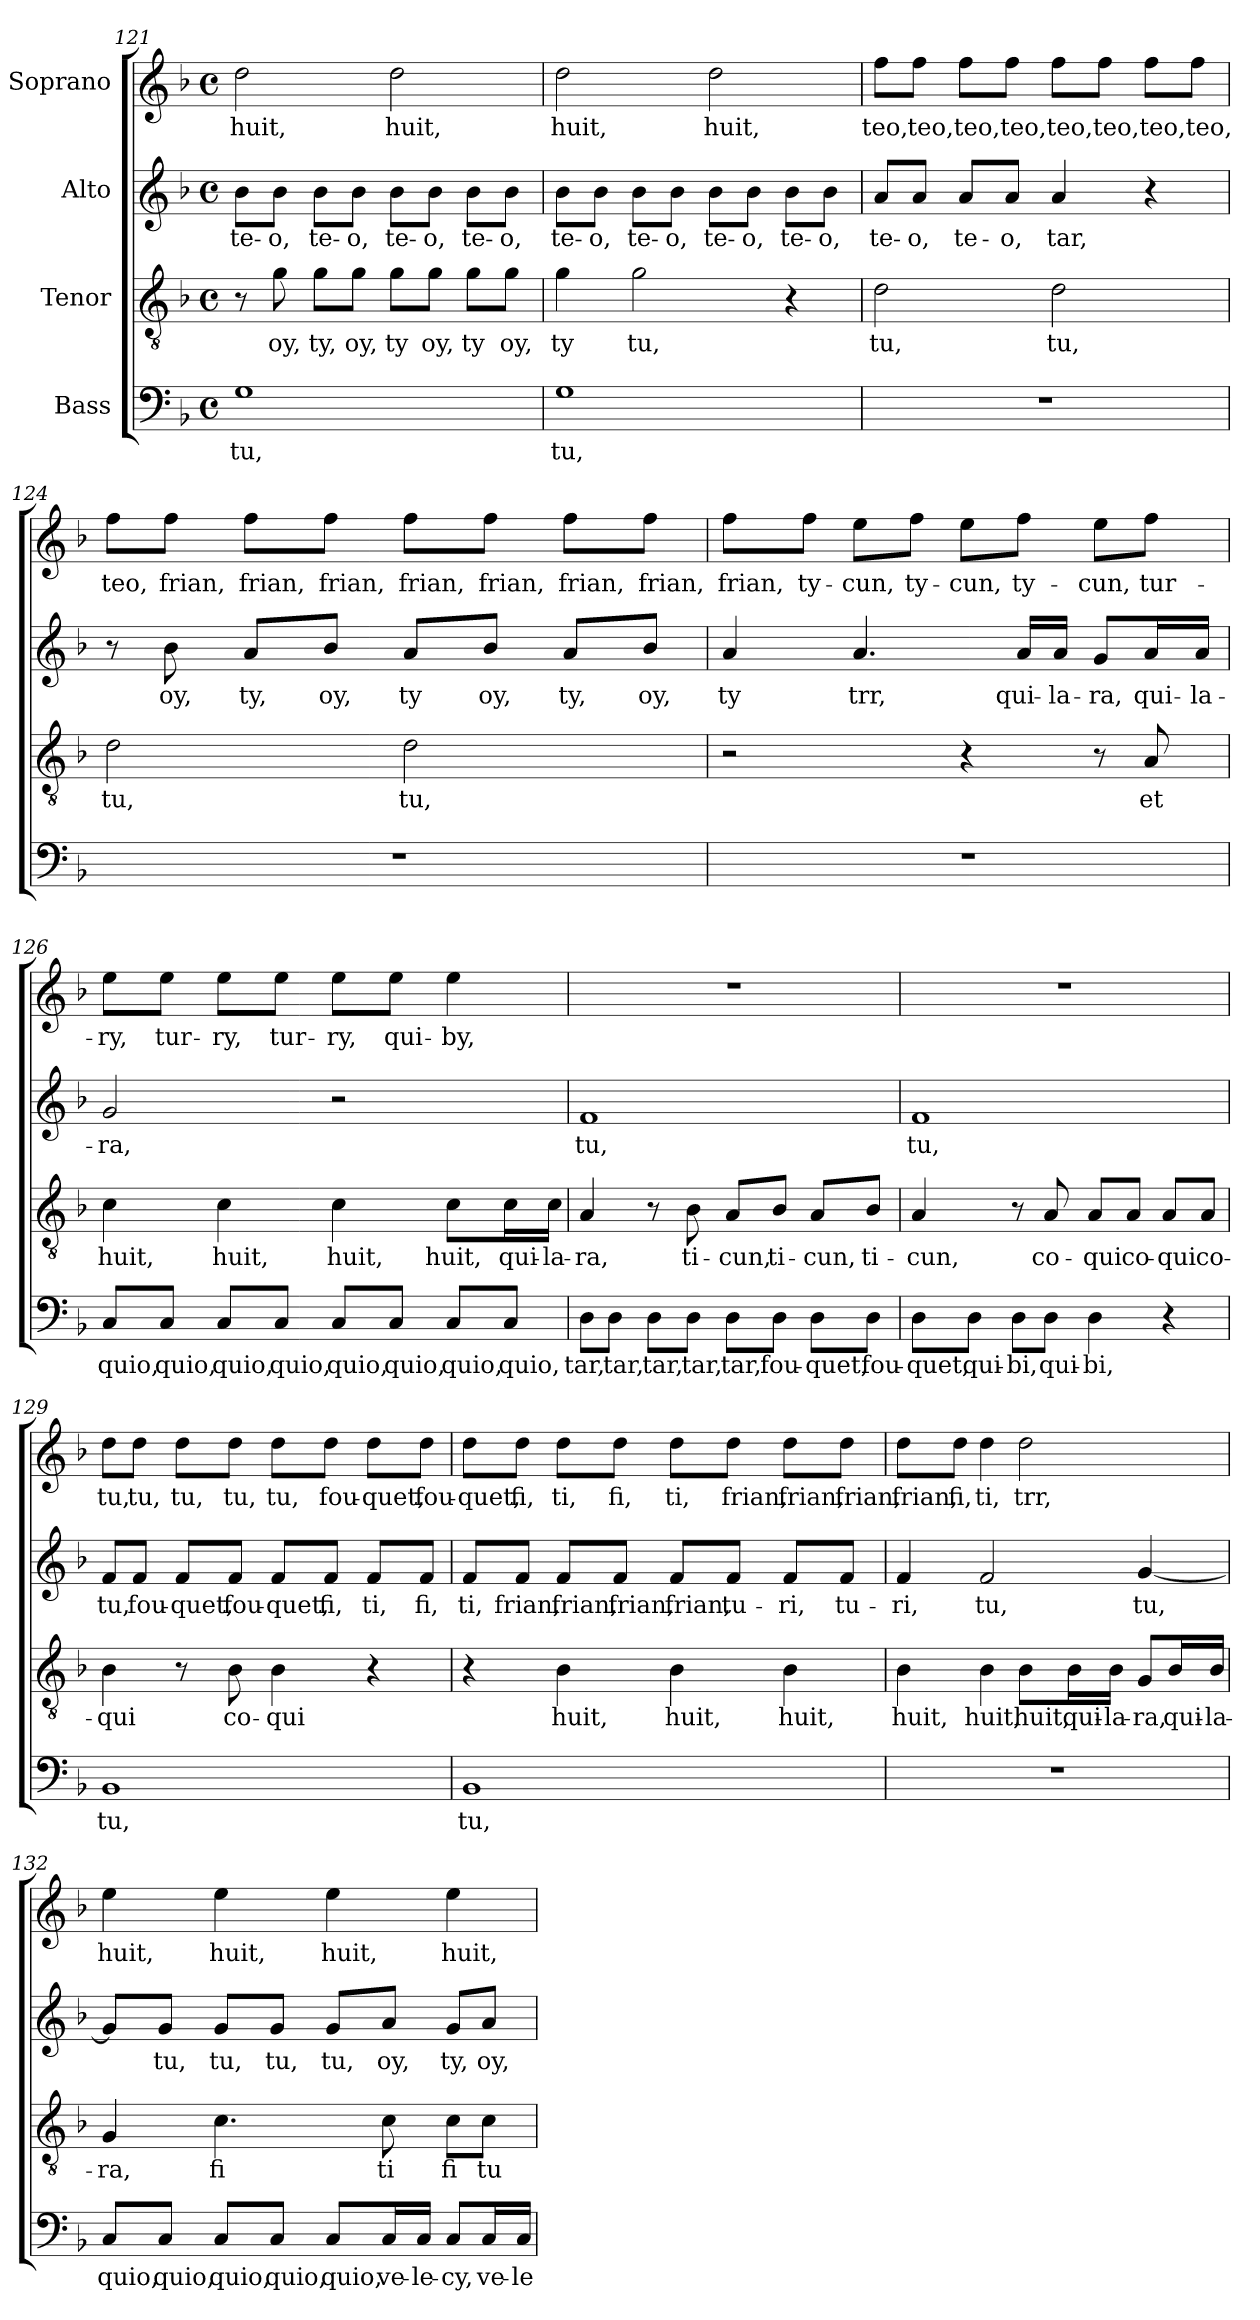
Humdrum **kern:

**kern	**text	**kern	**text	**kern	**text	**kern	**text
*part4	*part4	*part3	*part3	*part2	*part2	*part1	*part1
*staff4	*staff4	*staff3	*staff3	*staff2	*staff2	*staff1	*staff1
*I"Bass	*	*I"Tenor	*	*I"Alto	*	*I"Soprano	*
!!LO:LB:g=z
*clefF4	*	*clefGv2	*	*clefG2	*	*clefG2	*
*k[b-]	*	*k[b-]	*	*k[b-]	*	*k[b-]	*
*F:	*	*F:	*	*F:	*	*F:	*
*M4/4	*	*M4/4	*	*M4/4	*	*M4/4	*
*met(c)	*	*met(c)	*	*met(c)	*	*met(c)	*
=121	=121	=121	=121	=121	=121	=121	=121
1G	tu,	8r	.	8b-\L	te-	2dd\	huit,
.	.	8g\	oy,	8b-\J	-o,	.	.
.	.	8g\L	ty,	8b-\L	te-	.	.
.	.	8g\J	oy,	8b-\J	-o,	.	.
.	.	8g\L	ty	8b-\L	te-	2dd\	huit,
.	.	8g\J	oy,	8b-\J	-o,	.	.
.	.	8g\L	ty	8b-\L	te-	.	.
.	.	8g\J	oy,	8b-\J	-o,	.	.
=122	=122	=122	=122	=122	=122	=122	=122
1G	tu,	4g\	ty	8b-\L	te-	2dd\	huit,
.	.	.	.	8b-\J	-o,	.	.
.	.	2g\	tu,	8b-\L	te-	.	.
.	.	.	.	8b-\J	-o,	.	.
.	.	.	.	8b-\L	te-	2dd\	huit,
.	.	.	.	8b-\J	-o,	.	.
.	.	4r	.	8b-\L	te-	.	.
.	.	.	.	8b-\J	-o,	.	.
=123	=123	=123	=123	=123	=123	=123	=123
1r	.	2d\	tu,	8a/L	te-	8ff\L	teo,
.	.	.	.	8a/J	-o,	8ff\J	teo,
.	.	.	.	8a/L	te-	8ff\L	teo,
.	.	.	.	8a/J	-o,	8ff\J	teo,
.	.	2d\	tu,	4a/	tar,	8ff\L	teo,
.	.	.	.	.	.	8ff\J	teo,
.	.	.	.	4r	.	8ff\L	teo,
.	.	.	.	.	.	8ff\J	teo,
=124	=124	=124	=124	=124	=124	=124	=124
1r	.	2d\	tu,	8r	.	8ff\L	teo,
.	.	.	.	8b-\	oy,	8ff\J	frian,
.	.	.	.	8a/L	ty,	8ff\L	frian,
.	.	.	.	8b-/J	oy,	8ff\J	frian,
.	.	2d\	tu,	8a/L	ty	8ff\L	frian,
.	.	.	.	8b-/J	oy,	8ff\J	frian,
.	.	.	.	8a/L	ty,	8ff\L	frian,
.	.	.	.	8b-/J	oy,	8ff\J	frian,
!!LO:PB:g=z
=125	=125	=125	=125	=125	=125	=125	=125
1r	.	2r	.	4a/	ty	8ff\L	frian,
.	.	.	.	.	.	8ff\J	ty-
.	.	.	.	4.a/	trr,	8ee\L	-cun,
.	.	.	.	.	.	8ff\J	ty-
.	.	4r	.	.	.	8ee\L	-cun,
.	.	.	.	16a/LL	qui-	8ff\J	ty-
.	.	.	.	16a/JJ	-la-	.	.
.	.	8r	.	8g/L	-ra,	8ee\L	-cun,
.	.	8A/	et	16a/L	qui-	8ff\J	tur-
.	.	.	.	16a/JJ	-la-	.	.
=126	=126	=126	=126	=126	=126	=126	=126
8C/L	quio,	4c\	huit,	2g/	-ra,	8ee\L	-ry,
8C/J	quio,	.	.	.	.	8ee\J	tur-
8C/L	quio,	4c\	huit,	.	.	8ee\L	-ry,
8C/J	quio,	.	.	.	.	8ee\J	tur-
8C/L	quio,	4c\	huit,	2r	.	8ee\L	-ry,
8C/J	quio,	.	.	.	.	8ee\J	qui-
8C/L	quio,	8c\L	huit,	.	.	4ee\	-by,
8C/J	quio,	16c\L	qui-	.	.	.	.
.	.	16c\JJ	-la-	.	.	.	.
=127	=127	=127	=127	=127	=127	=127	=127
8D\L	tar,	4A/	-ra,	1f	tu,	1r	.
8D\J	tar,	.	.	.	.	.	.
8D\L	tar,	8r	.	.	.	.	.
8D\J	tar,	8B-\	ti-	.	.	.	.
8D\L	tar,	8A/L	-cun,	.	.	.	.
8D\J	fou-	8B-/J	ti-	.	.	.	.
8D\L	-quet,	8A/L	-cun,	.	.	.	.
8D\J	fou-	8B-/J	ti-	.	.	.	.
=128	=128	=128	=128	=128	=128	=128	=128
8D\L	-quet,	4A/	-cun,	1f	tu,	1r	.
8D\J	qui-	.	.	.	.	.	.
8D\L	-bi,	8r	.	.	.	.	.
8D\J	qui-	8A/	co-	.	.	.	.
4D\	-bi,	8A/L	-qui	.	.	.	.
.	.	8A/J	co-	.	.	.	.
4r	.	8A/L	-qui	.	.	.	.
.	.	8A/J	co-	.	.	.	.
!!LO:LB:g=z
=129	=129	=129	=129	=129	=129	=129	=129
1BB-	tu,	4B-\	-qui	8f/L	tu,	8dd\L	tu,
.	.	.	.	8f/J	fou-	8dd\J	tu,
.	.	8r	.	8f/L	-quet,	8dd\L	tu,
.	.	8B-\	co-	8f/J	fou-	8dd\J	tu,
.	.	4B-\	-qui	8f/L	-quet,	8dd\L	tu,
.	.	.	.	8f/J	fi,	8dd\J	fou-
.	.	4r	.	8f/L	ti,	8dd\L	-quet,
.	.	.	.	8f/J	fi,	8dd\J	fou-
=130	=130	=130	=130	=130	=130	=130	=130
1BB-	tu,	4r	.	8f/L	ti,	8dd\L	-quet,
.	.	.	.	8f/J	frian,	8dd\J	fi,
.	.	4B-\	huit,	8f/L	frian,	8dd\L	ti,
.	.	.	.	8f/J	frian,	8dd\J	fi,
.	.	4B-\	huit,	8f/L	frian,	8dd\L	ti,
.	.	.	.	8f/J	tu-	8dd\J	frian,
.	.	4B-\	huit,	8f/L	-ri,	8dd\L	frian,
.	.	.	.	8f/J	tu-	8dd\J	frian,
=131	=131	=131	=131	=131	=131	=131	=131
1r	.	4B-\	huit,	4f/	-ri,	8dd\L	frian,
.	.	.	.	.	.	8dd\J	fi,
.	.	4B-\	huit,	2f/	tu,	4dd\	ti,
.	.	8B-\L	huit,	.	.	2dd\	trr,
.	.	16B-\L	qui-	.	.	.	.
.	.	16B-\JJ	-la-	.	.	.	.
.	.	8G/L	-ra,	[4g/	tu,	.	.
.	.	16B-/L	qui-	.	.	.	.
.	.	16B-/JJ	-la-	.	.	.	.
=132	=132	=132	=132	=132	=132	=132	=132
8C/L	quio,	4G/	-ra,	8g/L]	.	4ee\	huit,
8C/J	quio,	.	.	8g/J	tu,	.	.
8C/L	quio,	4.c\	fi	8g/L	tu,	4ee\	huit,
8C/J	quio,	.	.	8g/J	tu,	.	.
8C/L	quio,	.	.	8g/L	tu,	4ee\	huit,
16C/L	ve-	8c\	ti	8a/J	oy,	.	.
16C/JJ	-le-	.	.	.	.	.	.
8C/L	-cy,	8c\L	fi	8g/L	ty,	4ee\	huit,
16C/L	ve-	8c\J	tu-	8a/J	oy,	.	.
16C/JJ	-le-	.	.	.	.	.	.
=	=	=	=	=	=	=	=
*-	*-	*-	*-	*-	*-	*-	*-
